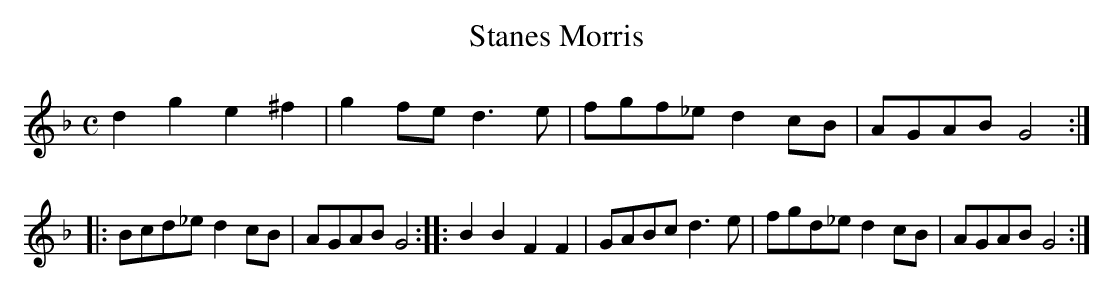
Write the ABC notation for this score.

X:1
T:Stanes Morris
M:C
L:1/8
K:Gdor
d2g2e2^f2|g2fed3e|fgf_ed2cB|AGABG4:||:Bcd_ed2cB|AGABG4:||:B2B2F2F2|GABcd3e|fgd_ed2cB|AGABG4:|
